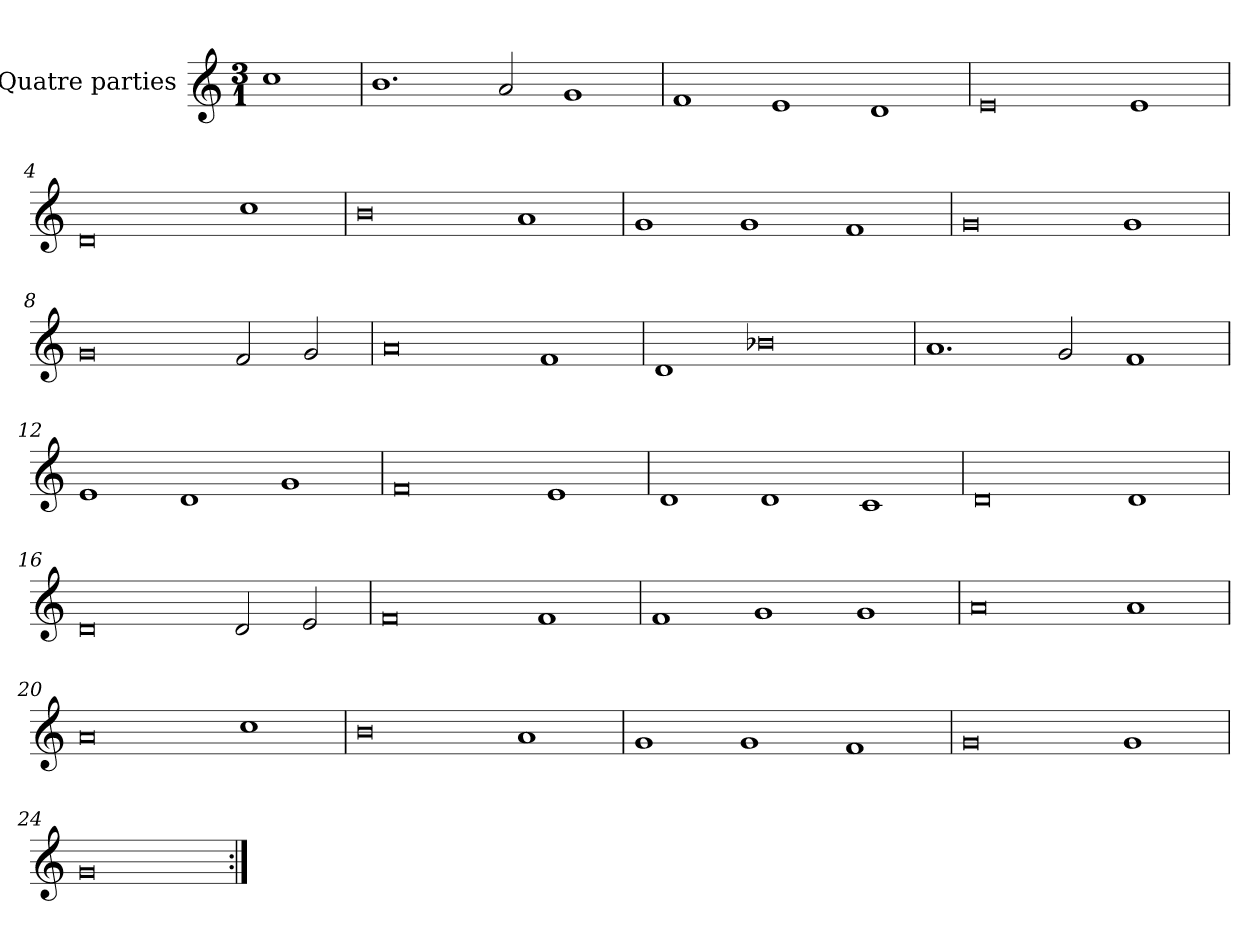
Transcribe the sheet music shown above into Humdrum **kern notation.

**kern
*part1
*staff1
*I"Quatre parties
*clefG2
*k[]
*M3/1
*MM360
=
1cc
=1
1.b
2a/
1g
=2
1f
1e
1d
=3
0e
1e
=4
0d
1cc
=5
0b
1a
=6
1g
1g
1f
=7
0g
1g
=8
0g
2f/
2g/
=9
0a
1f
=10
1d
0b-X
=11
1.a
2g/
1f
=12
1e
1d
1g
=13
0f
1e
=14
1d
1d
1c
=15
0d
1d
=16
0d
2d/
2e/
=17
0f
1f
=18
1f
1g
1g
=19
0a
1a
=20
0a
1cc
=21
0b
1a
=22
1g
1g
1f
=23
0g
1g
=24
0g
=:|!
*-
